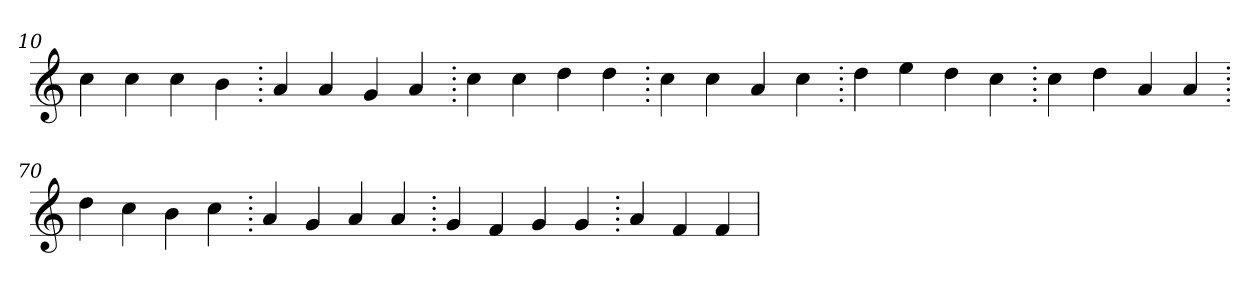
**kern
*part1
*staff1
*clefG2
=10.
4cc
4cc
4cc
4b
=20.
4a
4a
4g
4a
=30.
4cc
4cc
4dd
4dd
=40.
4cc
4cc
4a
4cc
=50.
4dd
4ee
4dd
4cc
=60.
4cc
4dd
4a
4a
=70.
4dd
4cc
4b
4cc
=80.
4a
4g
4a
4a
=90.
4g
4f
4g
4g
=100.
4a
4f
4f
=
*-
